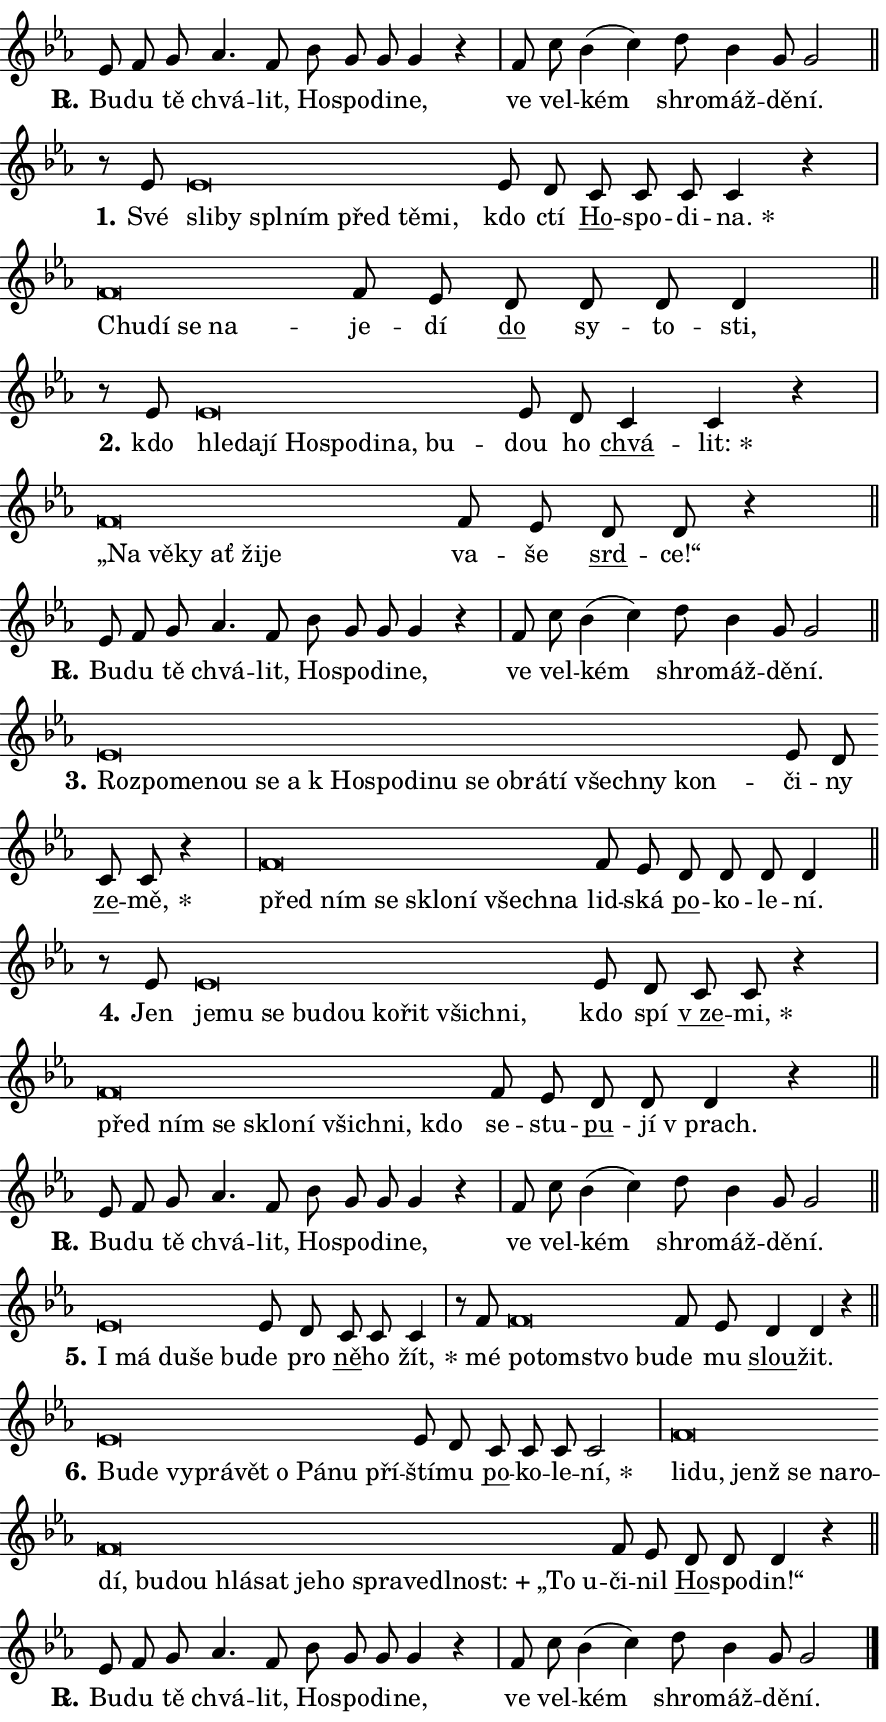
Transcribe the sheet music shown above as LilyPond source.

\version "2.24.0"
\header { tagline = "" }
\paper {
  indent = 0\cm
  top-margin = 0\cm
  right-margin = 0.13\cm % to fit lyric hyphens
  bottom-margin = 0\cm
  left-margin = 0\cm
  paper-width = 15\cm
  page-breaking = #ly:one-page-breaking
  system-system-spacing.basic-distance = #11
  score-system-spacing.basic-distance = #11
  ragged-last = ##f
}


%% Author: Thomas Morley
%% https://lists.gnu.org/archive/html/lilypond-user/2020-05/msg00002.html
#(define (line-position grob)
"Returns position of @var[grob} in current system:
   @code{'start}, if at first time-step
   @code{'end}, if at last time-step
   @code{'middle} otherwise
"
  (let* ((col (ly:item-get-column grob))
         (ln (ly:grob-object col 'left-neighbor))
         (rn (ly:grob-object col 'right-neighbor))
         (col-to-check-left (if (ly:grob? ln) ln col))
         (col-to-check-right (if (ly:grob? rn) rn col))
         (break-dir-left
           (and
             (ly:grob-property col-to-check-left 'non-musical #f)
             (ly:item-break-dir col-to-check-left)))
         (break-dir-right
           (and
             (ly:grob-property col-to-check-right 'non-musical #f)
             (ly:item-break-dir col-to-check-right))))
        (cond ((eqv? 1 break-dir-left) 'start)
              ((eqv? -1 break-dir-right) 'end)
              (else 'middle))))

#(define (tranparent-at-line-position vctor)
  (lambda (grob)
  "Relying on @code{line-position} select the relevant enry from @var{vctor}.
Used to determine transparency,"
    (case (line-position grob)
      ((end) (not (vector-ref vctor 0)))
      ((middle) (not (vector-ref vctor 1)))
      ((start) (not (vector-ref vctor 2))))))

noteHeadBreakVisibility =
#(define-music-function (break-visibility)(vector?)
"Makes @code{NoteHead}s transparent relying on @var{break-visibility}"
#{
  \override NoteHead.transparent =
    #(tranparent-at-line-position break-visibility)
#})

#(define delete-ledgers-for-transparent-note-heads
  (lambda (grob)
    "Reads whether a @code{NoteHead} is transparent.
If so this @code{NoteHead} is removed from @code{'note-heads} from
@var{grob}, which is supposed to be @code{LedgerLineSpanner}.
As a result ledgers are not printed for this @code{NoteHead}"
    (let* ((nhds-array (ly:grob-object grob 'note-heads))
           (nhds-list
             (if (ly:grob-array? nhds-array)
                 (ly:grob-array->list nhds-array)
                 '()))
           ;; Relies on the transparent-property being done before
           ;; Staff.LedgerLineSpanner.after-line-breaking is executed.
           ;; This is fragile ...
           (to-keep
             (remove
               (lambda (nhd)
                 (ly:grob-property nhd 'transparent #f))
               nhds-list)))
      ;; TODO find a better method to iterate over grob-arrays, similiar
      ;; to filter/remove etc for lists
      ;; For now rebuilt from scratch
      (set! (ly:grob-object grob 'note-heads)  '())
      (for-each
        (lambda (nhd)
          (ly:pointer-group-interface::add-grob grob 'note-heads nhd))
        to-keep))))

squashNotes = {
  \override NoteHead.X-extent = #'(-0.2 . 0.2)
  \override NoteHead.Y-extent = #'(-0.75 . 0)
  \override NoteHead.stencil =
    #(lambda (grob)
       (let ((pos (ly:grob-property grob 'staff-position)))
         (begin
           (if (< pos -7) (display "ERROR: Lower brevis then expected\n") (display ""))
           (if (<= pos -6) ly:text-interface::print ly:note-head::print))))
}
unSquashNotes = {
  \revert NoteHead.X-extent
  \revert NoteHead.Y-extent
  \revert NoteHead.stencil
}

hideNotes = \noteHeadBreakVisibility #begin-of-line-visible
unHideNotes = \noteHeadBreakVisibility #all-visible

% work-around for resetting accidentals
% https://lilypond.org/doc/v2.23/Documentation/notation/displaying-rhythms#unmetered-music
cadenzaMeasure = {
  \cadenzaOff
  \partial 1024 s1024
  \cadenzaOn
}

#(define-markup-command (accent layout props text) (markup?)
  "Underline accented syllable"
  (interpret-markup layout props
    #{\markup \override #'(offset . 4.3) \underline { #text }#}))

responsum = \markup \concat {
  "R" \hspace #-1.05 \path #0.1 #'((moveto 0 0.07) (lineto 0.9 0.8)) \hspace #0.05 "."
}

spaceSize = #0.6828661417322834 % exact space size for TeX Gyre Schola

\layout {
  \context {
    \Staff
    \remove "Time_signature_engraver"
    \override LedgerLineSpanner.after-line-breaking = #delete-ledgers-for-transparent-note-heads
  }
  \context {
    \Lyrics {
      \override LyricSpace.minimum-distance = \spaceSize
      \override LyricText.font-name = #"TeX Gyre Schola"
      \override LyricText.font-size = 1
      \override StanzaNumber.font-name = #"TeX Gyre Schola Bold"
      \override StanzaNumber.font-size = 1
    }
  }
  \context {
    \Score 
    \override NoteHead.text =
      #(lambda (grob) 
        (let ((pos (ly:grob-property grob 'staff-position)))
          #{\markup {
            \combine
              \halign #-0.55 \raise #(if (= pos -6) 0 0.5) \override #'(thickness . 2) \draw-line #'(3.2 . 0)
              \musicglyph "noteheads.sM1"
          }#}))
  }
}

% magnetic-lyrics.ily
%
%   written by
%     Jean Abou Samra <jean@abou-samra.fr>
%     Werner Lemberg <wl@gnu.org>
%
%   adapted by
%     Jiri Hon <jiri.hon@gmail.com>
%
% Version 2022-Apr-15

% https://www.mail-archive.com/lilypond-user@gnu.org/msg149350.html

#(define (Left_hyphen_pointer_engraver context)
   "Collect syllable-hyphen-syllable occurrences in lyrics and store
them in properties.  This engraver only looks to the left.  For
example, if the lyrics input is @code{foo -- bar}, it does the
following.

@itemize @bullet
@item
Set the @code{text} property of the @code{LyricHyphen} grob between
@q{foo} and @q{bar} to @code{foo}.

@item
Set the @code{left-hyphen} property of the @code{LyricText} grob with
text @q{foo} to the @code{LyricHyphen} grob between @q{foo} and
@q{bar}.
@end itemize

Use this auxiliary engraver in combination with the
@code{lyric-@/text::@/apply-@/magnetic-@/offset!} hook."
   (let ((hyphen #f)
         (text #f))
     (make-engraver
      (acknowledgers
       ((lyric-syllable-interface engraver grob source-engraver)
        (set! text grob)))
      (end-acknowledgers
       ((lyric-hyphen-interface engraver grob source-engraver)
        ;(when (not (grob::has-interface grob 'lyric-space-interface))
          (set! hyphen grob)));)
      ((stop-translation-timestep engraver)
       (when (and text hyphen)
         (ly:grob-set-object! text 'left-hyphen hyphen))
       (set! text #f)
       (set! hyphen #f)))))

#(define (lyric-text::apply-magnetic-offset! grob)
   "If the space between two syllables is less than the value in
property @code{LyricText@/.details@/.squash-threshold}, move the right
syllable to the left so that it gets concatenated with the left
syllable.

Use this function as a hook for
@code{LyricText@/.after-@/line-@/breaking} if the
@code{Left_@/hyphen_@/pointer_@/engraver} is active."
   (let ((hyphen (ly:grob-object grob 'left-hyphen #f)))
     (when hyphen
       (let ((left-text (ly:spanner-bound hyphen LEFT)))
         (when (grob::has-interface left-text 'lyric-syllable-interface)
           (let* ((common (ly:grob-common-refpoint grob left-text X))
                  (this-x-ext (ly:grob-extent grob common X))
                  (left-x-ext
                   (begin
                     ;; Trigger magnetism for left-text.
                     (ly:grob-property left-text 'after-line-breaking)
                     (ly:grob-extent left-text common X)))
                  ;; `delta` is the gap width between two syllables.
                  (delta (- (interval-start this-x-ext)
                            (interval-end left-x-ext)))
                  (details (ly:grob-property grob 'details))
                  (threshold (assoc-get 'squash-threshold details 0.2)))
             (when (< delta threshold)
               (let* (;; We have to manipulate the input text so that
                      ;; ligatures crossing syllable boundaries are not
                      ;; disabled.  For languages based on the Latin
                      ;; script this is essentially a beautification.
                      ;; However, for non-Western scripts it can be a
                      ;; necessity.
                      (lt (ly:grob-property left-text 'text))
                      (rt (ly:grob-property grob 'text))
                      (is-space (grob::has-interface hyphen 'lyric-space-interface))
                      (space (if is-space " " ""))
                      (extra-delta (if is-space spaceSize 0))
                      ;; Append new syllable.
                      (ltrt-space (if (and (string? lt) (string? rt))
                                (string-append lt space rt)
                                (make-concat-markup (list lt space rt))))
                      ;; Right-align `ltrt` to the right side.
                      (ltrt-space-markup (grob-interpret-markup
                               grob
                               (make-translate-markup
                                (cons (interval-length this-x-ext) 0)
                                (make-right-align-markup ltrt-space)))))
                 (begin
                   ;; Don't print `left-text`.
                   (ly:grob-set-property! left-text 'stencil #f)
                   ;; Set text and stencil (which holds all collected
                   ;; syllables so far) and shift it to the left.
                   (ly:grob-set-property! grob 'text ltrt-space)
                   (ly:grob-set-property! grob 'stencil ltrt-space-markup)
                   (ly:grob-translate-axis! grob (- (- delta extra-delta)) X))))))))))


#(define (lyric-hyphen::displace-bounds-first grob)
   ;; Make very sure this callback isn't triggered too early.
   (let ((left (ly:spanner-bound grob LEFT))
         (right (ly:spanner-bound grob RIGHT)))
     (ly:grob-property left 'after-line-breaking)
     (ly:grob-property right 'after-line-breaking)
     (ly:lyric-hyphen::print grob)))

squashThreshold = #0.4

\layout {
  \context {
    \Lyrics
    \consists #Left_hyphen_pointer_engraver
    \override LyricText.after-line-breaking =
      #lyric-text::apply-magnetic-offset!
    \override LyricHyphen.stencil = #lyric-hyphen::displace-bounds-first
    \override LyricText.details.squash-threshold = \squashThreshold
    \override LyricHyphen.minimum-distance = 0
    \override LyricHyphen.minimum-length = \squashThreshold
  }
}

squashText = \override LyricText.details.squash-threshold = 9999
unSquashText = \override LyricText.details.squash-threshold = \squashThreshold

leftText = \override LyricText.self-alignment-X = #LEFT
unLeftText = \revert LyricText.self-alignment-X

starOffset = #(lambda (grob) 
                (let ((x_offset (ly:self-alignment-interface::aligned-on-x-parent grob)))
                  (if (= x_offset 0) 0 (+ x_offset 1.2))))

star = #(define-music-function (syllable)(string?)
"Append star separator at the end of a syllable"
#{
  \once \override LyricText.X-offset = #starOffset
  \lyricmode { \markup {
    #syllable
    \override #'((font-name . "TeX Gyre Schola Bold")) \hspace #0.2 \lower #0.65 \larger "*"
  } }
#})

starAccent = #(define-music-function (syllable)(string?)
"Append star separator at the end of a syllable and make accent"
#{
  \once \override LyricText.X-offset = #starOffset
  \lyricmode { \markup {
    \accent #syllable
    \override #'((font-name . "TeX Gyre Schola Bold")) \hspace #0.2 \lower #0.65 \larger "*"
  } }
#})

breath = #(define-music-function (syllable)(string?)
"Append breathing indicator at the end of a syllable"
#{
  \lyricmode { \markup { #syllable "+" } }
#})

optionalBreath = #(define-music-function (syllable)(string?)
"Append optional breathing indicator at the end of a syllable"
#{
  \lyricmode { \markup { #syllable "(+)" } }
#})


\score {
    <<
        \new Voice = "melody" { \cadenzaOn \key es \major \relative { es'8 f g as4. f8 \bar "" bes g g g4 r \cadenzaMeasure \bar "|" f8 c' \bar "" bes4( c) \bar "" d8 bes4 g8 g2 \cadenzaMeasure \bar "||" \break } }
        \new Lyrics \lyricsto "melody" { \lyricmode { \set stanza = \responsum
Bu -- du tě chvá -- lit, Ho -- spo -- di -- ne, ve vel -- kém shro -- máž -- dě -- ní. } }
    >>
    \layout {}
}

\score {
    <<
        \new Voice = "melody" { \cadenzaOn \key es \major \relative { r8 es'8 \squashNotes es\breve*1/16 \hideNotes \breve*1/16 \bar "" \breve*1/16 \bar "" \breve*1/16 \bar "" \breve*1/16 \bar "" \breve*1/16 \breve*1/16 \bar "" \unHideNotes \unSquashNotes es8 d \bar "" c c c c4 r \cadenzaMeasure \bar "|" \squashNotes f\breve*1/16 \hideNotes \breve*1/16 \bar "" \breve*1/16 \breve*1/16 \bar "" \unHideNotes \unSquashNotes f8 es \bar "" d d d d4 \cadenzaMeasure \bar "||" \break } }
        \new Lyrics \lyricsto "melody" { \lyricmode { \set stanza = "1."
Své \leftText sli -- \squashText by spl -- ním před tě -- mi, \unLeftText \unSquashText kdo ctí \markup \accent Ho -- spo -- di -- \star na. \leftText Chu -- \squashText dí se na -- \unLeftText \unSquashText je -- dí \markup \accent do sy -- to -- sti, } }
    >>
    \layout {}
}

\score {
    <<
        \new Voice = "melody" { \cadenzaOn \key es \major \relative { r8 es'8 \squashNotes es\breve*1/16 \hideNotes \breve*1/16 \bar "" \breve*1/16 \bar "" \breve*1/16 \bar "" \breve*1/16 \bar "" \breve*1/16 \bar "" \breve*1/16 \breve*1/16 \bar "" \unHideNotes \unSquashNotes es8 d \bar "" c4 c r \cadenzaMeasure \bar "|" \squashNotes f\breve*1/16 \hideNotes \breve*1/16 \bar "" \breve*1/16 \bar "" \breve*1/16 \bar "" \breve*1/16 \breve*1/16 \bar "" \unHideNotes \unSquashNotes f8 es \bar "" d8 d r4 \cadenzaMeasure \bar "||" \break } }
        \new Lyrics \lyricsto "melody" { \lyricmode { \set stanza = "2."
kdo \leftText hle -- \squashText da -- jí Ho -- spo -- di -- na, bu -- \unLeftText \unSquashText dou ho \markup \accent chvá -- \star lit: \leftText „Na \squashText vě -- ky ať ži -- je \unLeftText \unSquashText va -- še \markup \accent srd -- ce!“ } }
    >>
    \layout {}
}

\score {
    <<
        \new Voice = "melody" { \cadenzaOn \key es \major \relative { es'8 f g as4. f8 \bar "" bes g g g4 r \cadenzaMeasure \bar "|" f8 c' \bar "" bes4( c) \bar "" d8 bes4 g8 g2 \cadenzaMeasure \bar "||" \break } }
        \new Lyrics \lyricsto "melody" { \lyricmode { \set stanza = \responsum
Bu -- du tě chvá -- lit, Ho -- spo -- di -- ne, ve vel -- kém shro -- máž -- dě -- ní. } }
    >>
    \layout {}
}

\score {
    <<
        \new Voice = "melody" { \cadenzaOn \key es \major \relative { \squashNotes es'\breve*1/16 \hideNotes \breve*1/16 \bar "" \breve*1/16 \bar "" \breve*1/16 \bar "" \breve*1/16 \bar "" \breve*1/16 \bar "" \breve*1/16 \bar "" \breve*1/16 \bar "" \breve*1/16 \bar "" \breve*1/16 \bar "" \breve*1/16 \bar "" \breve*1/16 \bar "" \breve*1/16 \bar "" \breve*1/16 \bar "" \breve*1/16 \bar "" \breve*1/16 \breve*1/16 \bar "" \unHideNotes \unSquashNotes es8 d \bar "" c8 c r4 \cadenzaMeasure \bar "|" \squashNotes f\breve*1/16 \hideNotes \breve*1/16 \bar "" \breve*1/16 \bar "" \breve*1/16 \bar "" \breve*1/16 \bar "" \breve*1/16 \breve*1/16 \bar "" \unHideNotes \unSquashNotes f8 es \bar "" d d d d4 \cadenzaMeasure \bar "||" \break } }
        \new Lyrics \lyricsto "melody" { \lyricmode { \set stanza = "3."
\leftText Roz -- \squashText po -- me -- nou se a "k Ho" -- spo -- di -- nu se ob -- rá -- tí všech -- ny kon -- \unLeftText \unSquashText či -- ny \markup \accent ze -- \star mě, \leftText před \squashText ním se sklo -- ní všech -- na \unLeftText \unSquashText lid -- ská \markup \accent po -- ko -- le -- ní. } }
    >>
    \layout {}
}

\score {
    <<
        \new Voice = "melody" { \cadenzaOn \key es \major \relative { r8 es'8 \squashNotes es\breve*1/16 \hideNotes \breve*1/16 \bar "" \breve*1/16 \bar "" \breve*1/16 \bar "" \breve*1/16 \bar "" \breve*1/16 \bar "" \breve*1/16 \bar "" \breve*1/16 \breve*1/16 \bar "" \unHideNotes \unSquashNotes es8 d \bar "" c8 c r4 \cadenzaMeasure \bar "|" \squashNotes f\breve*1/16 \hideNotes \breve*1/16 \bar "" \breve*1/16 \bar "" \breve*1/16 \bar "" \breve*1/16 \bar "" \breve*1/16 \bar "" \breve*1/16 \breve*1/16 \bar "" \unHideNotes \unSquashNotes f8 es \bar "" d d d4 r \cadenzaMeasure \bar "||" \break } }
        \new Lyrics \lyricsto "melody" { \lyricmode { \set stanza = "4."
Jen \leftText je -- \squashText mu se bu -- dou ko -- řit všich -- ni, \unLeftText \unSquashText kdo spí \markup \accent "v ze" -- \star mi, \leftText před \squashText ním se sklo -- ní všich -- ni, kdo \unLeftText \unSquashText se -- stu -- \markup \accent pu -- jí "v prach." } }
    >>
    \layout {}
}

\score {
    <<
        \new Voice = "melody" { \cadenzaOn \key es \major \relative { es'8 f g as4. f8 \bar "" bes g g g4 r \cadenzaMeasure \bar "|" f8 c' \bar "" bes4( c) \bar "" d8 bes4 g8 g2 \cadenzaMeasure \bar "||" \break } }
        \new Lyrics \lyricsto "melody" { \lyricmode { \set stanza = \responsum
Bu -- du tě chvá -- lit, Ho -- spo -- di -- ne, ve vel -- kém shro -- máž -- dě -- ní. } }
    >>
    \layout {}
}

\score {
    <<
        \new Voice = "melody" { \cadenzaOn \key es \major \relative { \squashNotes es'\breve*1/16 \hideNotes \breve*1/16 \bar "" \breve*1/16 \bar "" \breve*1/16 \breve*1/16 \bar "" \unHideNotes \unSquashNotes es8 d \bar "" c c c4 \cadenzaMeasure \bar "|" r8 f8 \squashNotes f\breve*1/16 \hideNotes \breve*1/16 \bar "" \breve*1/16 \breve*1/16 \bar "" \unHideNotes \unSquashNotes f8 es \bar "" d4 d r \cadenzaMeasure \bar "||" \break } }
        \new Lyrics \lyricsto "melody" { \lyricmode { \set stanza = "5."
\leftText I \squashText má du -- še bu -- \unLeftText \unSquashText de pro \markup \accent ně -- ho \star žít, mé \leftText po -- \squashText tom -- stvo bu -- \unLeftText \unSquashText de mu \markup \accent slou -- žit. } }
    >>
    \layout {}
}

\score {
    <<
        \new Voice = "melody" { \cadenzaOn \key es \major \relative { \squashNotes es'\breve*1/16 \hideNotes \breve*1/16 \bar "" \breve*1/16 \bar "" \breve*1/16 \bar "" \breve*1/16 \bar "" \breve*1/16 \bar "" \breve*1/16 \bar "" \breve*1/16 \breve*1/16 \bar "" \unHideNotes \unSquashNotes es8 d \bar "" c c c c2 \cadenzaMeasure \bar "|" \squashNotes f\breve*1/16 \hideNotes \breve*1/16 \bar "" \breve*1/16 \bar "" \breve*1/16 \bar "" \breve*1/16 \bar "" \breve*1/16 \bar "" \breve*1/16 \bar "" \breve*1/16 \bar "" \breve*1/16 \bar "" \breve*1/16 \bar "" \breve*1/16 \bar "" \breve*1/16 \bar "" \breve*1/16 \bar "" \breve*1/16 \bar "" \breve*1/16 \bar "" \breve*1/16 \bar "" \breve*1/16 \bar "" \breve*1/16 \breve*1/16 \bar "" \unHideNotes \unSquashNotes f8 es \bar "" d d d4 r \cadenzaMeasure \bar "||" \break } }
        \new Lyrics \lyricsto "melody" { \lyricmode { \set stanza = "6."
\leftText Bu -- \squashText de vy -- prá -- vět o Pá -- nu pří -- \unLeftText \unSquashText ští -- mu \markup \accent po -- ko -- le -- \star ní, \leftText li -- \squashText du, jenž se na -- ro -- dí, bu -- dou hlá -- sat je -- ho spra -- ve -- dl -- \breath "nost:" „To u -- \unLeftText \unSquashText či -- nil \markup \accent Ho -- spo -- din!“ } }
    >>
    \layout {}
}

\score {
    <<
        \new Voice = "melody" { \cadenzaOn \key es \major \relative { es'8 f g as4. f8 \bar "" bes g g g4 r \cadenzaMeasure \bar "|" f8 c' \bar "" bes4( c) \bar "" d8 bes4 g8 g2 \cadenzaMeasure \bar "||" \break } \bar "|." }
        \new Lyrics \lyricsto "melody" { \lyricmode { \set stanza = \responsum
Bu -- du tě chvá -- lit, Ho -- spo -- di -- ne, ve vel -- kém shro -- máž -- dě -- ní. } }
    >>
    \layout {}
}
